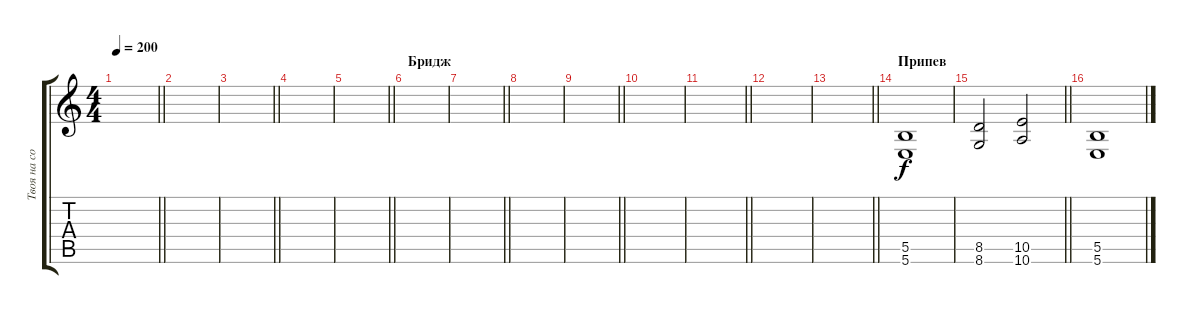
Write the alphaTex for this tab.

\track ("Твоя на соло" "Твоя на со") {instrument distortionguitar}
\staff {score tabs}
\tuning (Db4 Ab3 E3 B2 Gb2 B1) {hide}
\ts (4 4)
\tempo 200
\clef g2
\barLineRight lightlight
\ks c
|
|
\barLineRight lightlight
|
|
\barLineRight lightlight
|
\section ("" "Бридж")
|
\barLineRight lightlight
|
|
\barLineRight lightlight
|
|
\barLineRight lightlight
|
|
\barLineRight lightlight
|
\section ("" "Припев")
(5.5 5.6).1 |
\barLineRight lightlight
(8.5 8.6).2 (10.5 10.6).2 |
(5.5 5.6).1
